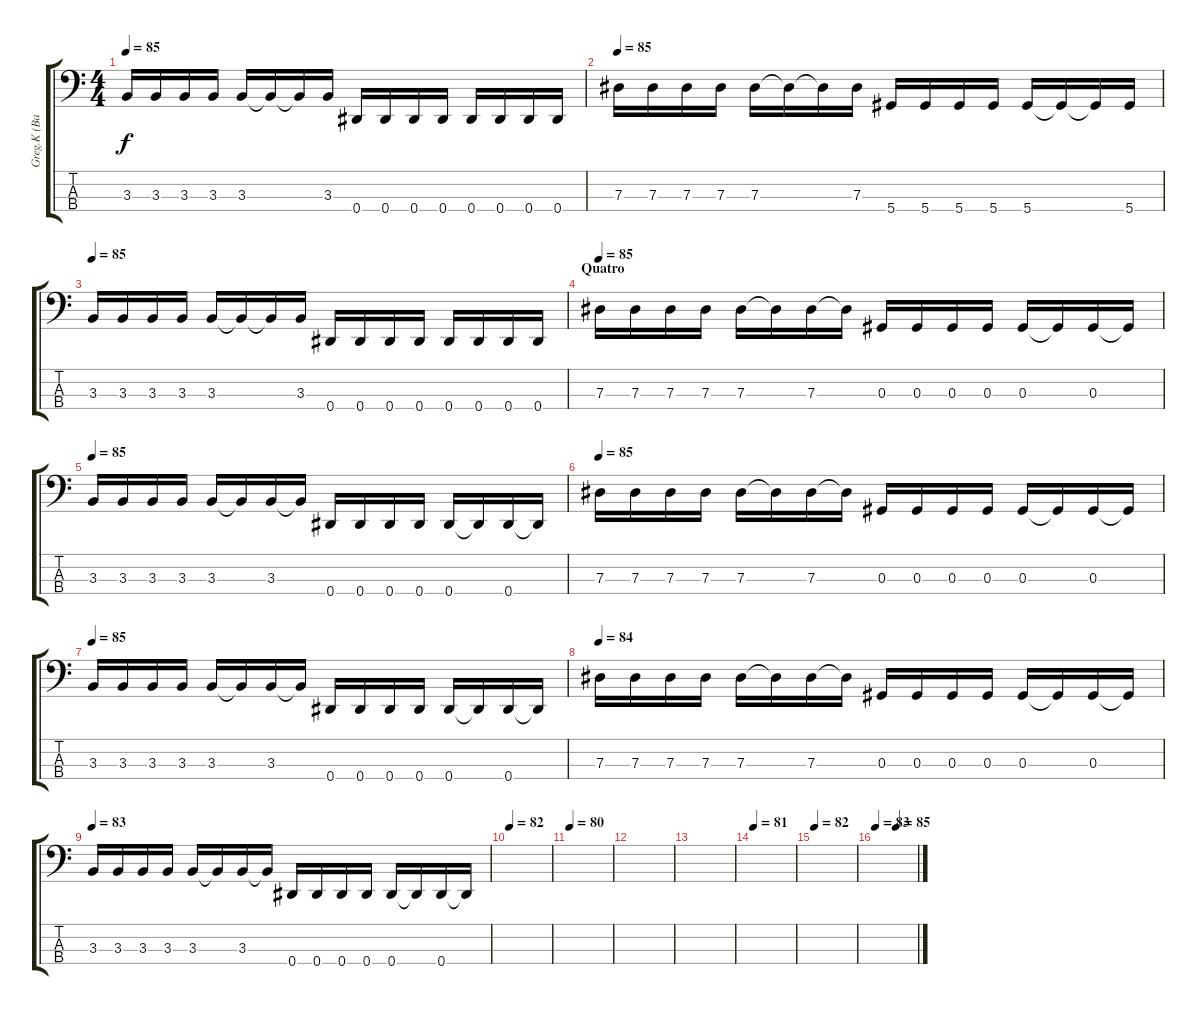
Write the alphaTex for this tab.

\track ("Greg.K (Bass Eb)" "Greg.K (Ba") {instrument electricbasspick}
\staff {score tabs}
\tuning (Gb2 Db2 Ab1 Eb1) {hide}
\ts (4 4)
\tempo 85
\clef f4
\ks c
3.3.16{dy f} 3.3.16 3.3.16 3.3.16 3.3.16 3.3{t}.16 3.3{t}.16 3.3.16 0.4.16 0.4.16 0.4.16 0.4.16 0.4.16 0.4.16 0.4.16 0.4.16 |
\tempo 85
7.3.16 7.3.16 7.3.16 7.3.16 7.3.16 7.3{t}.16 7.3{t}.16 7.3.16 5.4.16 5.4.16 5.4.16 5.4.16 5.4.16 5.4{t}.16 5.4{t}.16 5.4.16 |
\tempo 85
3.3.16 3.3.16 3.3.16 3.3.16 3.3.16 3.3{t}.16 3.3{t}.16 3.3.16 0.4.16 0.4.16 0.4.16 0.4.16 0.4.16 0.4.16 0.4.16 0.4.16 |
\section ("" "Quatro")
\tempo 85
7.3.16 7.3.16 7.3.16 7.3.16 7.3.16 7.3{t}.16 7.3.16 7.3{t}.16 0.3.16 0.3.16 0.3.16 0.3.16 0.3.16 0.3{t}.16 0.3.16 0.3{t}.16 |
\tempo 85
3.3.16 3.3.16 3.3.16 3.3.16 3.3.16 3.3{t}.16 3.3.16 3.3{t}.16 0.4.16 0.4.16 0.4.16 0.4.16 0.4.16 0.4{t}.16 0.4.16 0.4{t}.16 |
\tempo 85
7.3.16 7.3.16 7.3.16 7.3.16 7.3.16 7.3{t}.16 7.3.16 7.3{t}.16 0.3.16 0.3.16 0.3.16 0.3.16 0.3.16 0.3{t}.16 0.3.16 0.3{t}.16 |
\tempo 85
3.3.16 3.3.16 3.3.16 3.3.16 3.3.16 3.3{t}.16 3.3.16 3.3{t}.16 0.4.16 0.4.16 0.4.16 0.4.16 0.4.16 0.4{t}.16 0.4.16 0.4{t}.16 |
\tempo 84
7.3.16 7.3.16 7.3.16 7.3.16 7.3.16 7.3{t}.16 7.3.16 7.3{t}.16 0.3.16 0.3.16 0.3.16 0.3.16 0.3.16 0.3{t}.16 0.3.16 0.3{t}.16 |
\tempo 83
3.3.16 3.3.16 3.3.16 3.3.16 3.3.16 3.3{t}.16 3.3.16 3.3{t}.16 0.4.16 0.4.16 0.4.16 0.4.16 0.4.16 0.4{t}.16 0.4.16 0.4{t}.16 |
\tempo 82
|
\tempo 80
|
|
|
\tempo 81
|
\tempo 82
|
\tempo 83
\tempo (85 0.5)
